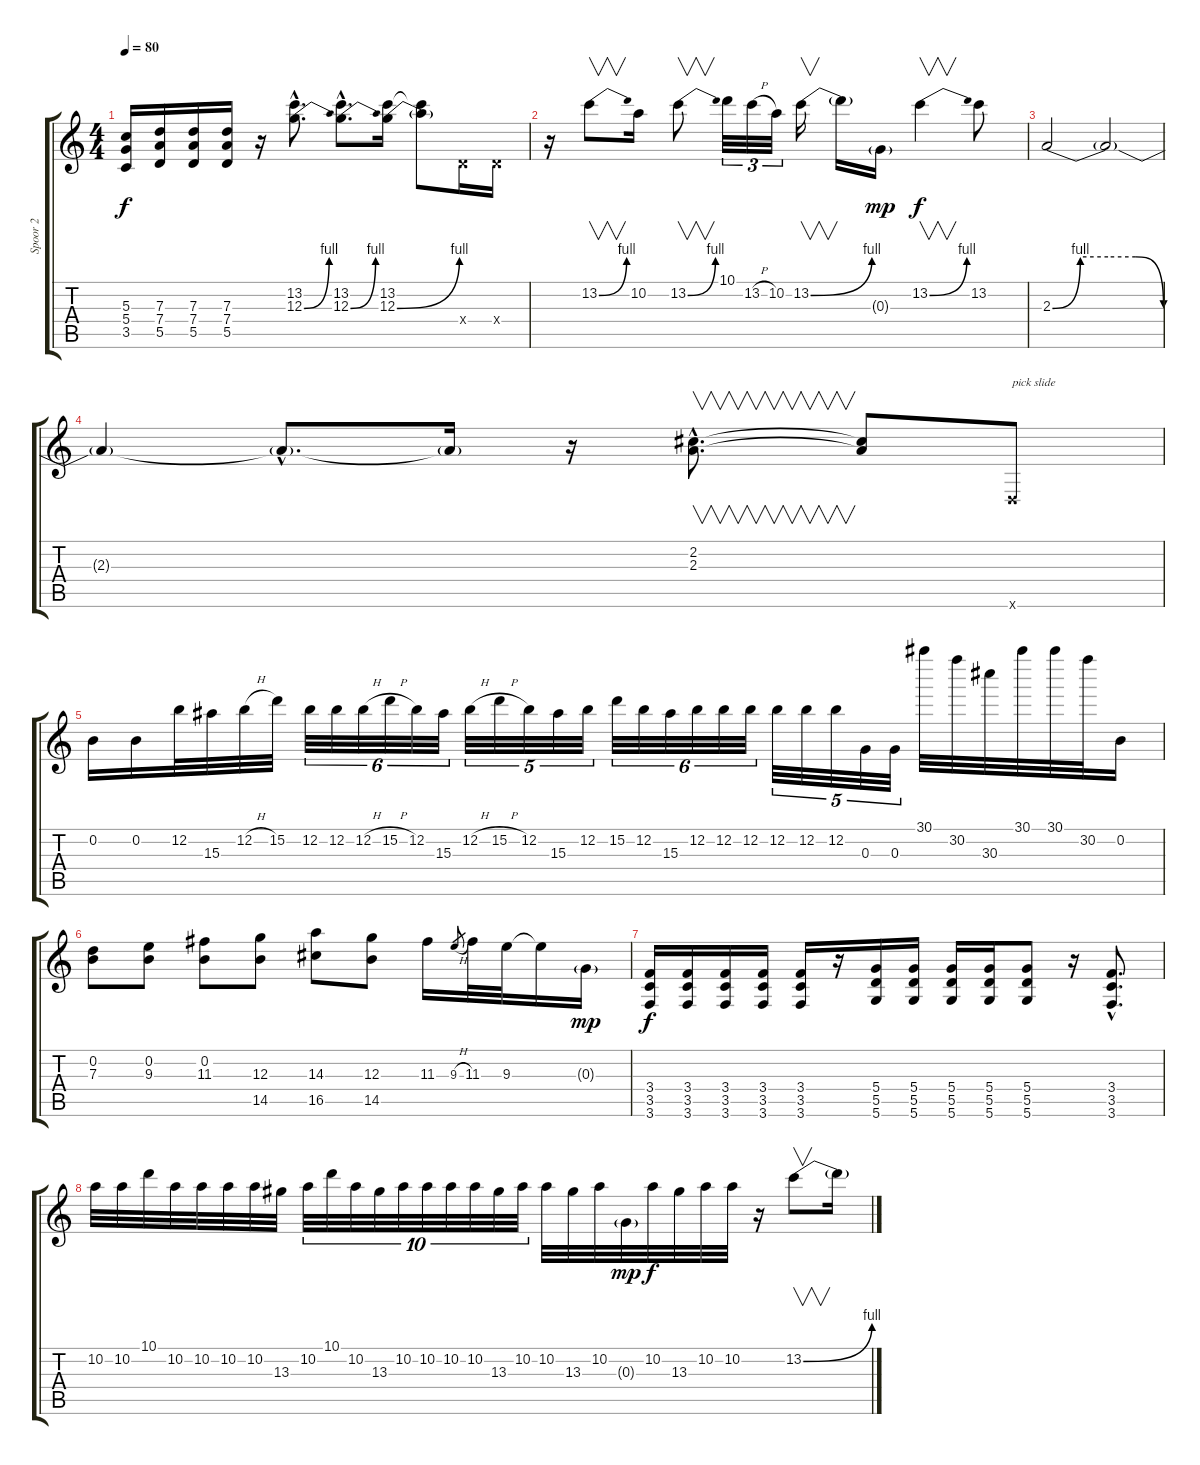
\track ("Spoor 2" "Spoor 2") {instrument overdrivenguitar}
\staff {score tabs}
\tuning (E4 B3 G3 D3 A2 D2) {hide}
\ts (4 4)
\tempo 80
\clef g2
\ks c
(5.3 5.4 3.5).16{dy f} (7.3 7.4 5.5).16 (7.3 7.4 5.5).16 (7.3 7.4 5.5).16 r.16 (13.2{hac} 12.3{be (bend 0 0 60 4) hac}).8{d} (13.2{hac} 12.3{be (bend 0 0 60 4) hac}).8{d} (13.2 12.3{be (bend 0 0 60 4)}).16 (13.2{t} 12.3{t}).8 0.4{x}.16 0.4{x}.16 |
r.16 13.2{be (bend 0 0 60 4)}.8{v} 10.2.16 13.2{be (bend 0 0 60 4)}.8{v} 10.1.32{tu (3 2)} 13.2{h}.32{tu (3 2)} 10.2.32{tu (3 2)} 13.2{be (bend 0 0 60 4)}.16{v} 13.2{t}.16 0.3{g}.16{dy mp} 13.2{be (bend 0 0 60 4)}.4{v dy f} 13.2.8 |
2.3{be (custom 0 0 15 4 30 4 45 4 60 0)}.2 2.3{t}.2 |
2.3{t}.4 2.3{hac t}.8{d} 2.3{t}.16 r.16 (2.2{hac} 2.3{hac}).8{v d} (2.2{t} 2.3{t}).8 0.6{x}.8{txt "pick slide"} |
0.2.16 0.2.16 12.2.32 15.3.32 12.2{h}.32 15.2.32 12.2.32{tu (6 4)} 12.2.32{tu (6 4)} 12.2{h}.32{tu (6 4)} 15.2{h}.32{tu (6 4)} 12.2.32{tu (6 4)} 15.3.32{tu (6 4)} 12.2{h}.32{tu (5 4)} 15.2{h}.32{tu (5 4)} 12.2.32{tu (5 4)} 15.3.32{tu (5 4)} 12.2.32{tu (5 4)} 15.2.32{tu (6 4)} 12.2.32{tu (6 4)} 15.3.32{tu (6 4)} 12.2.32{tu (6 4)} 12.2.32{tu (6 4)} 12.2.32{tu (6 4)} 12.2.32{tu (5 4)} 12.2.32{tu (5 4)} 12.2.32{tu (5 4)} 0.3.32{tu (5 4)} 0.3.32{tu (5 4)} 30.1.32 30.2.32 30.3.32 30.1.32 30.1.32 30.2.32 0.2.16 |
(0.2 7.3).8 (0.2 9.3).8 (0.2 11.3).8 (12.3 14.5).8 (14.3 16.5).8 (12.3 14.5).8 11.3.16 9.3{h}.8{gr} 11.3.32 9.3.32 9.3{t}.16 0.3{g}.16{dy mp} |
(3.4 3.5 3.6).16{dy f} (3.4 3.5 3.6).16 (3.4 3.5 3.6).16 (3.4 3.5 3.6).16 (3.4 3.5 3.6).16 r.16 (5.4 5.5 5.6).16 (5.4 5.5 5.6).16 (5.4 5.5 5.6).16 (5.4 5.5 5.6).16 (5.4 5.5 5.6).8 r.16 (3.4{hac} 3.5{hac} 3.6{hac}).8{d} |
10.2.32 10.2.32 10.1.32 10.2.32 10.2.32 10.2.32 10.2.32 13.3.32 10.2.32{tu (10 8)} 10.1.32{tu (10 8)} 10.2.32{tu (10 8)} 13.3.32{tu (10 8)} 10.2.32{tu (10 8)} 10.2.32{tu (10 8)} 10.2.32{tu (10 8)} 10.2.32{tu (10 8)} 13.3.32{tu (10 8)} 10.2.32{tu (10 8)} 10.2.32 13.3.32 10.2.32 0.3{g}.32{dy mp} 10.2.32{dy f} 13.3.32 10.2.32 10.2.32 r.16 13.2{be (bend 0 0 60 4)}.8{v} 13.2{t}.16
